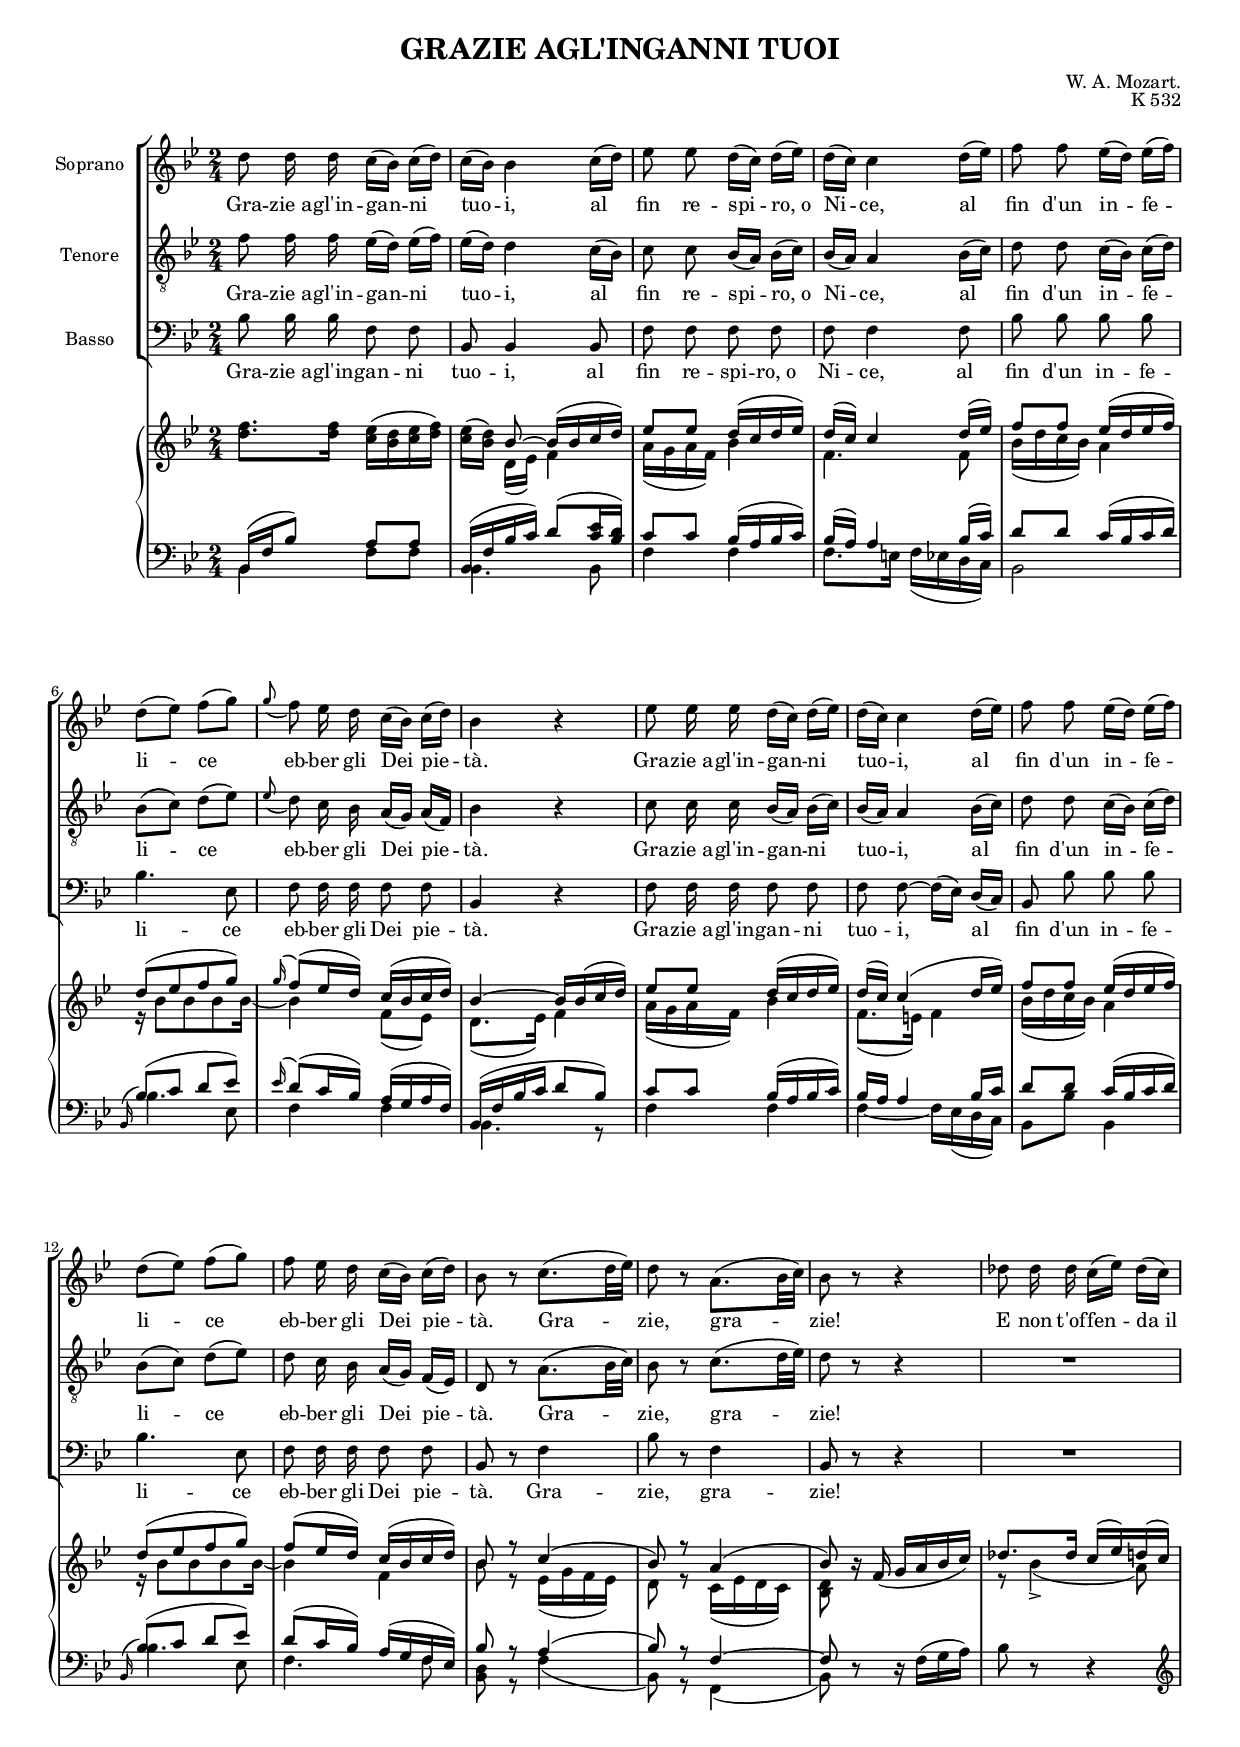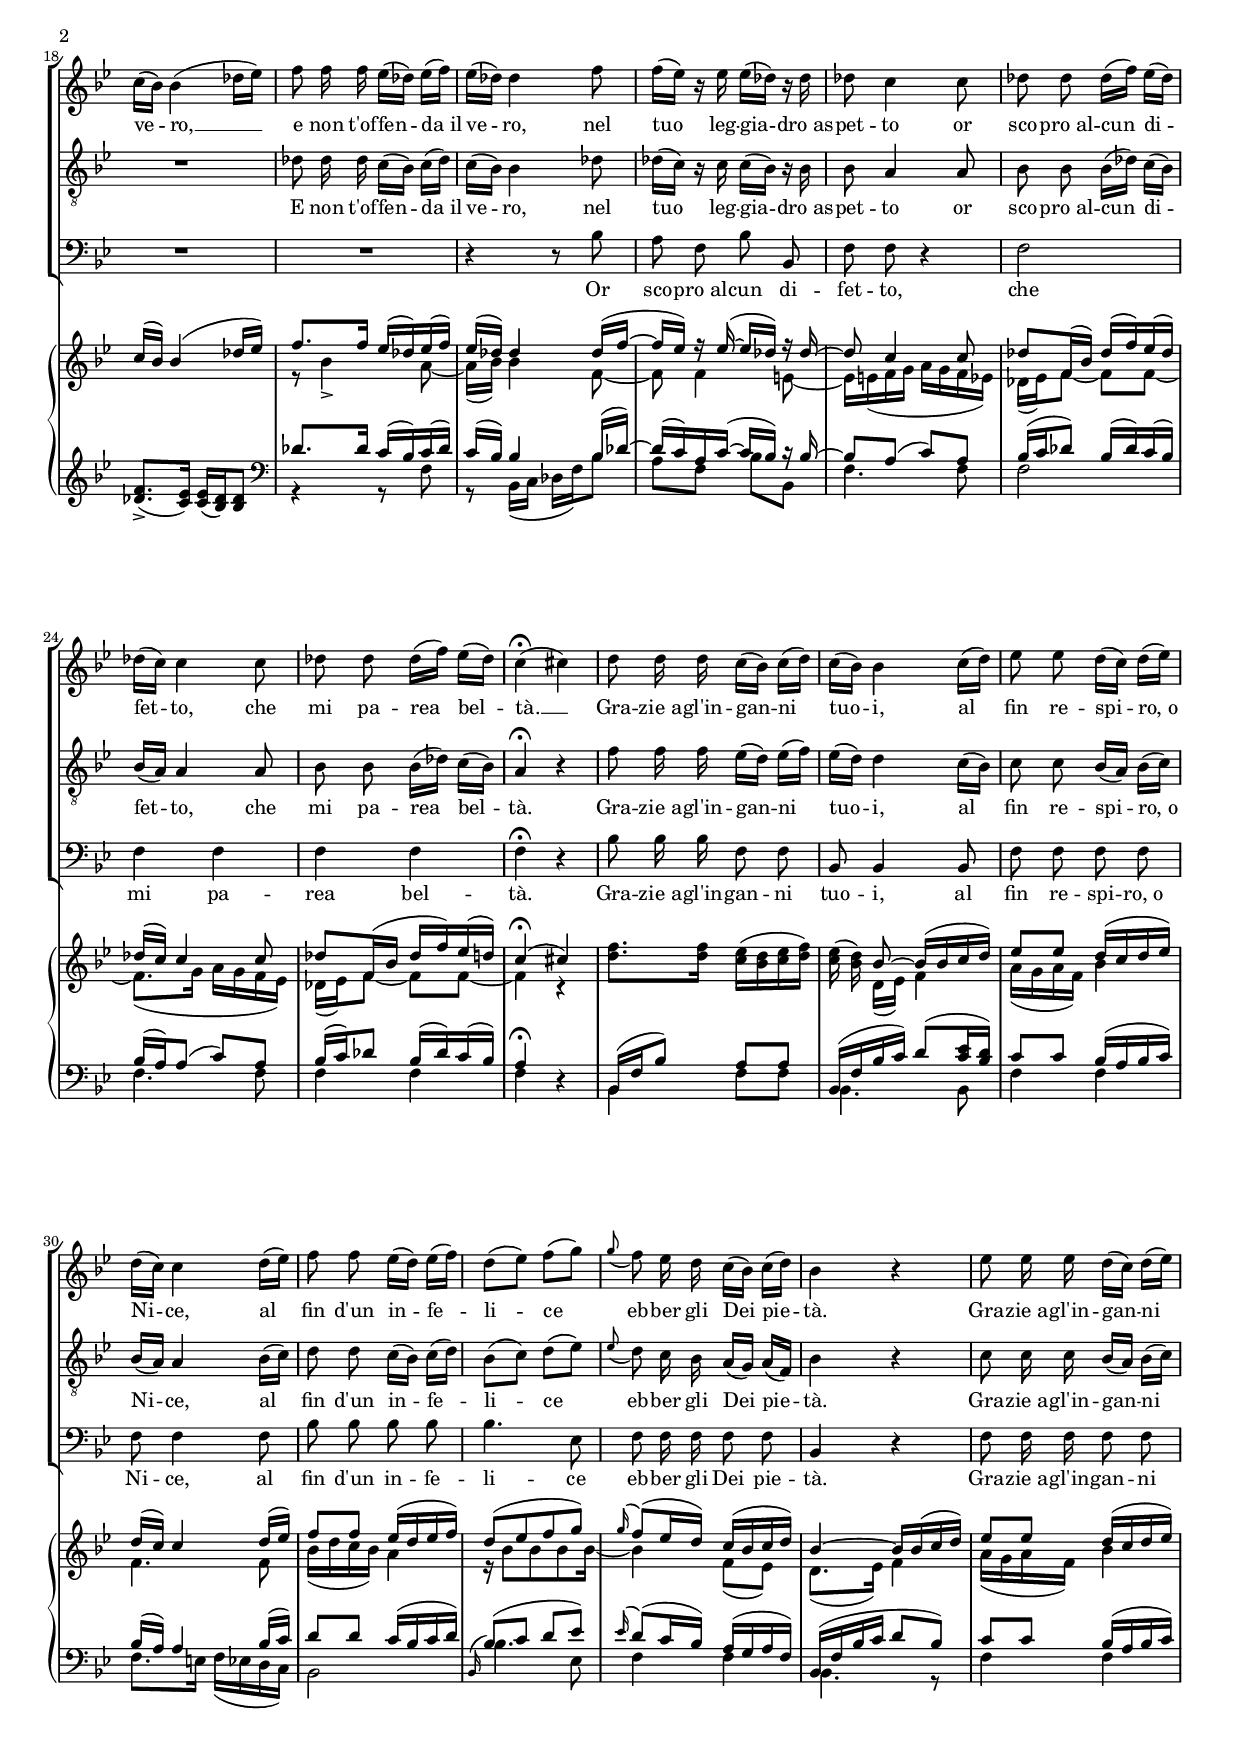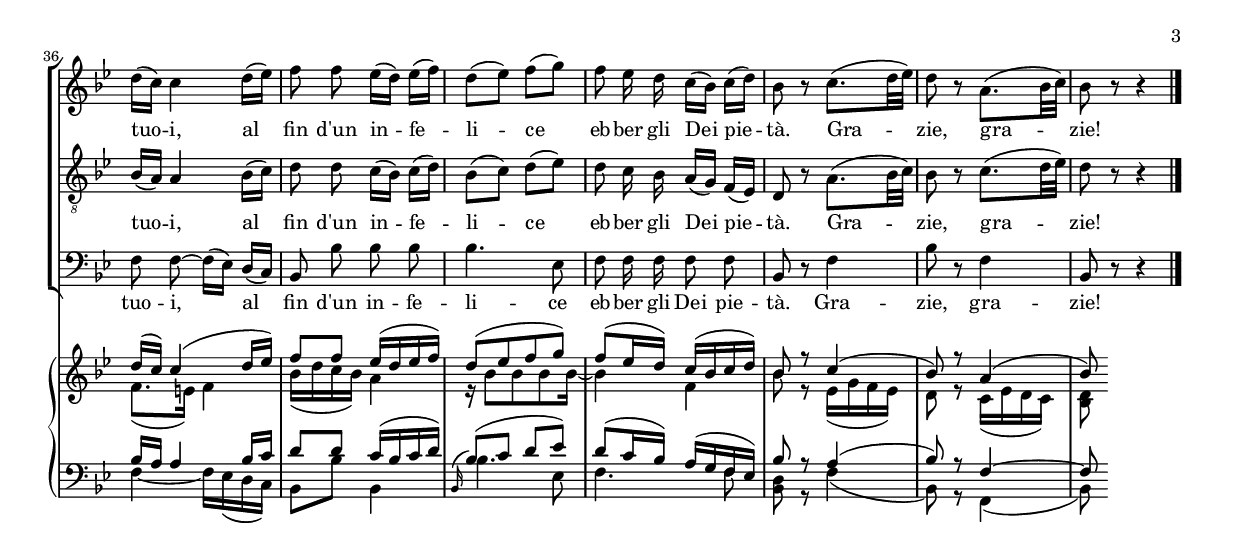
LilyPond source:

\version "2.8.12"

\header {
   title = "GRAZIE AGL'INGANNI TUOI"
   composer = "W. A. Mozart."
   opus = "K 532"
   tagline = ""
}

#(set-global-staff-size 16)

global = {
   \key bes \major
   \time 2/4
   \autoBeamOff
}

verse = \lyricmode {
   Gra -- zie_a -- gl'in -- gan -- ni | tuo -- i, al |
   fin re -- spi -- ro,_o | Ni -- ce, al |
   fin d'un in -- fe -- | li -- ce | eb -- ber gli Dei pie -- | tà. |
   Gra -- zie_a -- gl'in -- gan -- ni | tuo -- i, al |
   fin d'un in -- fe -- | li -- ce | eb -- ber gli Dei pie -- | tà. Gra -- | zie, gra -- | zie!
}

sopranoVerse = \relative c'' {
   d8 d16 d c[( bes]) c[( d]) | c[( bes]) bes4 c16[( d]) | es8 es d16[( c]) d[( es]) | d[( c]) c4 d16[( es]) |
   f8 f es16[( d]) es[( f]) | d8[( es]) f[( g]) | \appoggiatura g8 f8 es16 d c[( bes]) c[( d]) | bes4 r |
   es8 es16 es d[( c]) d[( es]) | d[( c]) c4 d16[( es]) | f8 f es16[( d]) es[( f]) | d8[( es]) f[( g]) | 
   f es16 d c[( bes]) c[( d]) | bes8 r c8.[( d32 es]) | d8 r a8.[( bes32 c]) | bes8 r r4 |
}

sopranoMid = \relative c'' {
   des8 des16 des c[( es]) des[( c]) | c[( bes]) bes4( des16[ es]) | f8 f16 f es[( des]) es[( f]) |
   es[( des]) des4 f8 | f16[( es]) r es es[( des]) r des | des8 c4 c8 | des des des16[( f]) es[( des]) |
   des[( c]) c4 c8 | des des des16[( f]) es[( des]) | c4\fermata( cis) |
}

sopranoNotes = { 
   \sopranoVerse 
   \sopranoMid
   \sopranoVerse 
   \bar "|."
}

sopranoMidWords = \lyricmode {
   E non t'of -- fen -- da_il | ve -- ro, __ | e non t'of -- fen -- da_il | ve -- ro, nel |
   tuo leg -- gia -- dro_as -- | pet -- to or | sco -- pro_al -- cun di -- | fet -- to, che | mi pa -- rea bel -- | tà. __ 
}

sopranoWords = {
   \verse
   \sopranoMidWords
   \verse
}




tenorVerse = \relative c' {
   f8 f16 f es[( d]) es[( f]) | es[( d]) d4 c16[( bes]) | c8 c bes16[( a]) bes[( c]) | bes[( a]) a4 bes16[( c]) |
   d8 d c16[( bes]) c[( d]) | bes8[( c]) d[( es]) | \appoggiatura es8 d8 c16 bes a[( g]) a[( f]) | bes4 r | 
   c8 c16 c bes16[( a]) bes[( c]) | bes[( a]) a4 bes16[( c]) | d8 d c16[( bes]) c[( d]) |  bes8[( c]) d[( es]) | d8 c16 bes a[( g]) f[( es]) | 
   d8 r  a'8.([ bes32 c]) | bes8 r c8.[( d32 es]) | d8 r r4 |
}

tenorMid = \relative c' {
   R2*2 | des8 des16 des c[( bes]) c[( des]) | c[( bes]) bes4 des8 |
   des16[( c]) r c c[( bes]) r bes | bes8 a4 a8 | bes bes bes16[( des]) c[( bes]) |
   bes[( a]) a4 a8 |  bes bes bes16[( des]) c[( bes]) | a4\fermata r |
}

tenorNotes = {
   \tenorVerse
   \tenorMid
   \tenorVerse
}

tenorMidWords = \lyricmode {
   E non t'of -- fen -- da_il | ve -- ro, nel |
   tuo leg -- gia -- dro_as -- | pet -- to or |
   sco -- pro_al -- cun di -- | fet -- to, che | mi pa -- rea bel -- | tà.
}

tenorWords =  {
   \verse
   \tenorMidWords
   \verse
}

bassoVerse = \relative c' {
   bes8 bes16 bes f8 f | bes,8 bes4 bes8 | f'8 f f f | f f4 f8 | bes8 bes bes bes | bes4. es,8 | f8 f16 f f8 f | bes,4 r |
   f'8 f16 f f8 f | f f~ f16[( es)] d[( c]) | bes8 bes' bes bes | bes4. es,8 | f f16 f f8 f | bes,8 r f'4 | bes8 r f4 | bes,8 r r4 |
}

bassoMid = \relative c' {
   R2 * 3 | r4 r8 bes | a f bes bes, | f' f r4 | f2 | f4 f | f f | f\fermata r
}

bassoNotes =  {
   \bassoVerse
   \bassoMid
   \bassoVerse
}

bassoMidWords = \lyricmode {
   Or | sco -- pro_al -- cun di -- | fet -- to, |
   che | mi pa -- | rea bel -- | tà.
}

bassoWords =  {
   \verse
   \bassoMidWords
   \verse
}


prhVerse = \relative c'' {
   \new Voice <<
      \relative c' { d'8. d16 c( bes c d) | c( bes)}
      \relative { f'8. f16 es( d es f) | es( d }
   >>
   <<
      \new Voice <<
         \relative c'' {
            \voiceOne
            bes8~ bes16( bes c d) | es8 es d16( c d es) | d( c) c4 d16( es) |
            f8 f es16( d es f) | d8([ es f g)] | \appoggiatura g16 f8( es16 d) c( bes c d) | bes4~ bes16 bes( c d) |
            es8 es d16( c d es) | d( c) c4( d16 es) | f8 f es16( d es f) | d8([ es f g)] | f8( es16 d) c( bes c d) | 
            bes8 r c4( | bes8) r a4( | bes8)
         }
      >>
      \new Voice << 
         \relative c' {
            \voiceTwo
            d16( es) f4 | a16( g a f) bes4 | f4. f8 | bes16( d c bes) a4 | r16 bes8 bes bes bes16~ | bes4 f8( es) |
            d8.( es16) f4 | a16( g a f) bes4 | f8.( e16) f4 | bes16( d c bes) a4 | r16 bes8 bes bes bes16~ | bes4 f |
            bes8 r es,16( g f es) | d8 r c16( es d c) | <bes d>8
         }
      >>
   >>
}

prhMid = \relative c' {
   { r16 f( g a bes c) | }
   <<
      \new Voice << 
         \relative c'' {
            \voiceOne
            des8. des16 c( es) d( c) | c( bes) bes4( des16 es) | f8. f16 es( des) es( f) | es( des) des4 des16( f~ |
            f es) r es(~ es des) r des~ des8 c4 c8 | des8 f,16( bes) des( f) es( des) | des( c) c4 c8 | des f,16( bes des f) es( d)
            c4\fermata( cis) 
         }
      >> 
      \new Voice << 
         \relative c'' {
            \voiceTwo
            r8 bes4->( a8) | s2 | r8 bes4-> a8~ | a16( bes) bes4 f8~ | f f4 e8~ | e16 e( f g a g f es) | 
            des( es) f8~ f f~ | f8.( g16 a g f es) | des( es) f8 ~ f f~ | f4 r
         }
      >> 
   >>
}

prhNotes = {
   \prhVerse
   \prhMid
   \prhVerse
}

plhVerse = \relative c {
   <<
      \new Voice <<
         \relative c {
            \voiceOne
            bes16( f' bes8) a a | bes,16( f' bes c) d8( <c es>16 <bes d>) | c8 c bes16( a bes c) | bes( a) a4 bes16( c) |
            d8 d c16( bes c d) | \appoggiatura bes,16 bes'8( c d es) | \appoggiatura es16 d8( c16 bes) a( g a f) |
            bes,16( f' bes c d8 bes) | c c bes16( a bes c) | bes a a4 bes16 c | d8 d c16( bes c d) | 
            \appoggiatura bes,16 bes'8( c d es) | d( c16 bes) a( g f es) | bes'8 r a4( | bes8) r f4~ | f8
         }
      >>
      \new Voice << 
         \relative c {
            \voiceTwo
            bes4 f'8 f | bes,4. bes8 | f'4 f | f8. e16 f( es d c) | bes2 |
            bes'4. es,8 | f4 f | bes,4. r8 | f'4 f | f~ f16 es( d c) | 
            bes8 bes' bes,4 | bes'4. es,8 | f4. f8 | <d bes>8 r f4( | bes,8) r f4( | bes8)
         }
      >>
   >>
}

plhMid = \relative c {
   { r8 r16 f( g a) | bes8 r r4 |
      \new Voice <<
         \clef "treble"
         \relative c' { f8.->( es16) es( des) des8 }
         \relative c' { des8. c16) c( bes) bes8 }
      >>
   }
   <<
      \clef "bass"
      \new Voice << 
         \relative c' {
            \voiceOne
            des8. des16 c( bes) c( des) | c( bes) bes4 bes16( des~) | des16( c) a c~( c bes) r bes~ |
            bes8 a( c) a | bes16( c des8) bes16( des) c( bes) | bes( a) a8( c) a |
            bes16( c) des8 bes16( des) c( bes) | a4\fermata 
         }
      >> 
      \new Voice << 
         \relative c {
            \voiceTwo
            r4 r8 f | r bes,16( c des f) bes8 | a f bes bes, | f'4. f8 | f2 | f4. f8 |
            f4 f | f 
            }
      >> 
   >>
   r4
}

plhNotes = {
   \plhVerse
   \plhMid
   \plhVerse
}


\score {
<<
   \new ChoirStaff << 
      \new Staff << 
         \set Staff.instrumentName = #"Soprano"
         \new Voice = "soprano" << 
            \global
            \sopranoNotes
         >>
         \lyricsto "soprano" \new Lyrics \sopranoWords
      >>
      \new Staff <<
         \set Staff.instrumentName = #"Tenore"
         \clef "G_8"
         \new Voice = "tenor" <<
            \global
            \tenorNotes
         >>
         \lyricsto "tenor" \new Lyrics \tenorWords
      >>
      \new Staff << 
         \set Staff.instrumentName = #"Basso"
         \clef "bass"
         \new Voice = "basso" <<
            \global
            \bassoNotes
         >>
         \lyricsto "basso" \new Lyrics \bassoWords
      >>
   >>
   
   \new PianoStaff << 
      
      \new Staff = "prh" <<
         \global
         \autoBeamOn
         \prhNotes
         
      >>
      \new Staff = "plh" <<
         \clef "bass"
         \global
         \autoBeamOn
         \plhNotes
      >>
   >>
>>
}
